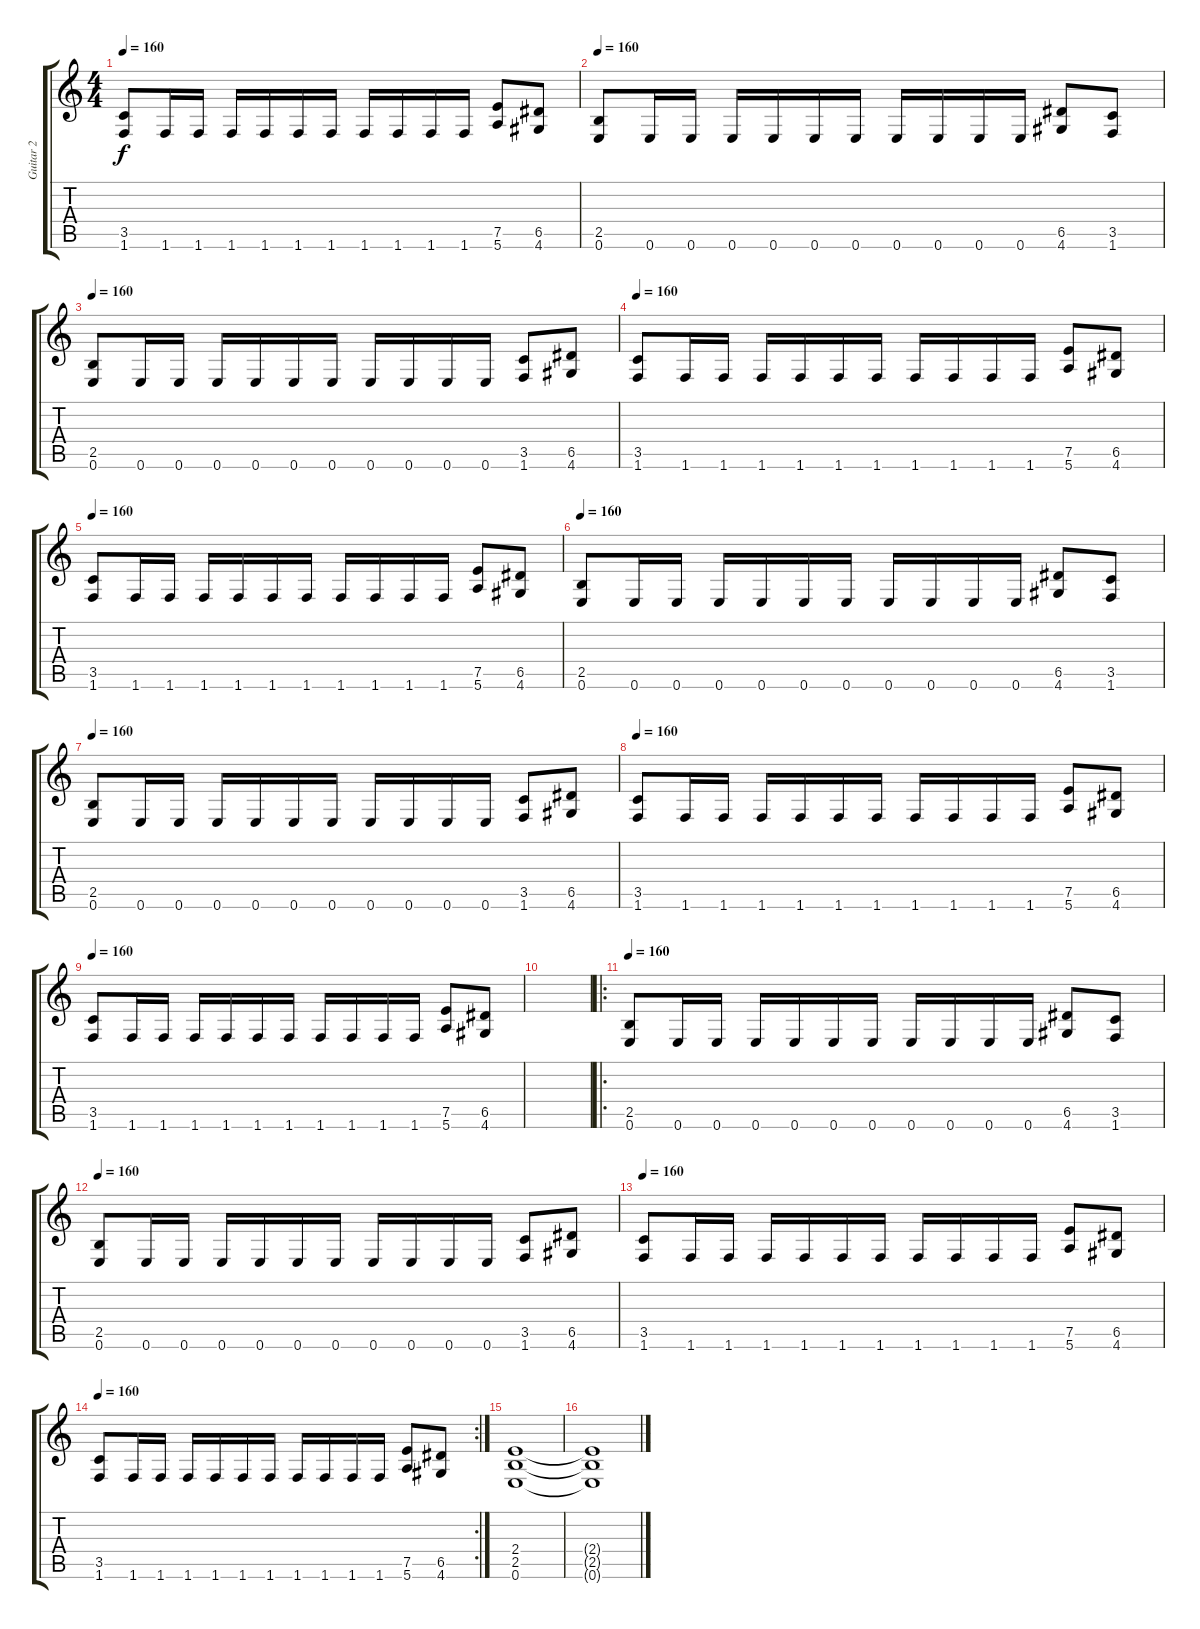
\track ("Guitar 2" "Guitar 2") {instrument distortionguitar}
\staff {score tabs}
\tuning (E4 B3 G3 D3 A2 E2) {hide}
\ts (4 4)
\tempo 160
\clef g2
\ks c
(3.5 1.6).8{dy f} 1.6.16 1.6.16 1.6.16 1.6.16 1.6.16 1.6.16 1.6.16 1.6.16 1.6.16 1.6.16 (7.5 5.6).8 (6.5 4.6).8 |
\tempo 160
(2.5 0.6).8 0.6.16 0.6.16 0.6.16 0.6.16 0.6.16 0.6.16 0.6.16 0.6.16 0.6.16 0.6.16 (6.5 4.6).8 (3.5 1.6).8 |
\tempo 160
(2.5 0.6).8 0.6.16 0.6.16 0.6.16 0.6.16 0.6.16 0.6.16 0.6.16 0.6.16 0.6.16 0.6.16 (3.5 1.6).8 (6.5 4.6).8 |
\tempo 160
(3.5 1.6).8 1.6.16 1.6.16 1.6.16 1.6.16 1.6.16 1.6.16 1.6.16 1.6.16 1.6.16 1.6.16 (7.5 5.6).8 (6.5 4.6).8 |
\tempo 160
(3.5 1.6).8 1.6.16 1.6.16 1.6.16 1.6.16 1.6.16 1.6.16 1.6.16 1.6.16 1.6.16 1.6.16 (7.5 5.6).8 (6.5 4.6).8 |
\tempo 160
(2.5 0.6).8 0.6.16 0.6.16 0.6.16 0.6.16 0.6.16 0.6.16 0.6.16 0.6.16 0.6.16 0.6.16 (6.5 4.6).8 (3.5 1.6).8 |
\tempo 160
(2.5 0.6).8 0.6.16 0.6.16 0.6.16 0.6.16 0.6.16 0.6.16 0.6.16 0.6.16 0.6.16 0.6.16 (3.5 1.6).8 (6.5 4.6).8 |
\tempo 160
(3.5 1.6).8 1.6.16 1.6.16 1.6.16 1.6.16 1.6.16 1.6.16 1.6.16 1.6.16 1.6.16 1.6.16 (7.5 5.6).8 (6.5 4.6).8 |
\tempo 160
(3.5 1.6).8 1.6.16 1.6.16 1.6.16 1.6.16 1.6.16 1.6.16 1.6.16 1.6.16 1.6.16 1.6.16 (7.5 5.6).8 (6.5 4.6).8 |
|
\ro
\tempo 160
(2.5 0.6).8 0.6.16 0.6.16 0.6.16 0.6.16 0.6.16 0.6.16 0.6.16 0.6.16 0.6.16 0.6.16 (6.5 4.6).8 (3.5 1.6).8 |
\tempo 160
(2.5 0.6).8 0.6.16 0.6.16 0.6.16 0.6.16 0.6.16 0.6.16 0.6.16 0.6.16 0.6.16 0.6.16 (3.5 1.6).8 (6.5 4.6).8 |
\tempo 160
(3.5 1.6).8 1.6.16 1.6.16 1.6.16 1.6.16 1.6.16 1.6.16 1.6.16 1.6.16 1.6.16 1.6.16 (7.5 5.6).8 (6.5 4.6).8 |
\rc 2
\tempo 160
(3.5 1.6).8 1.6.16 1.6.16 1.6.16 1.6.16 1.6.16 1.6.16 1.6.16 1.6.16 1.6.16 1.6.16 (7.5 5.6).8 (6.5 4.6).8 |
(2.4 2.5 0.6).1 |
(2.4{t} 2.5{t} 0.6{t}).1
